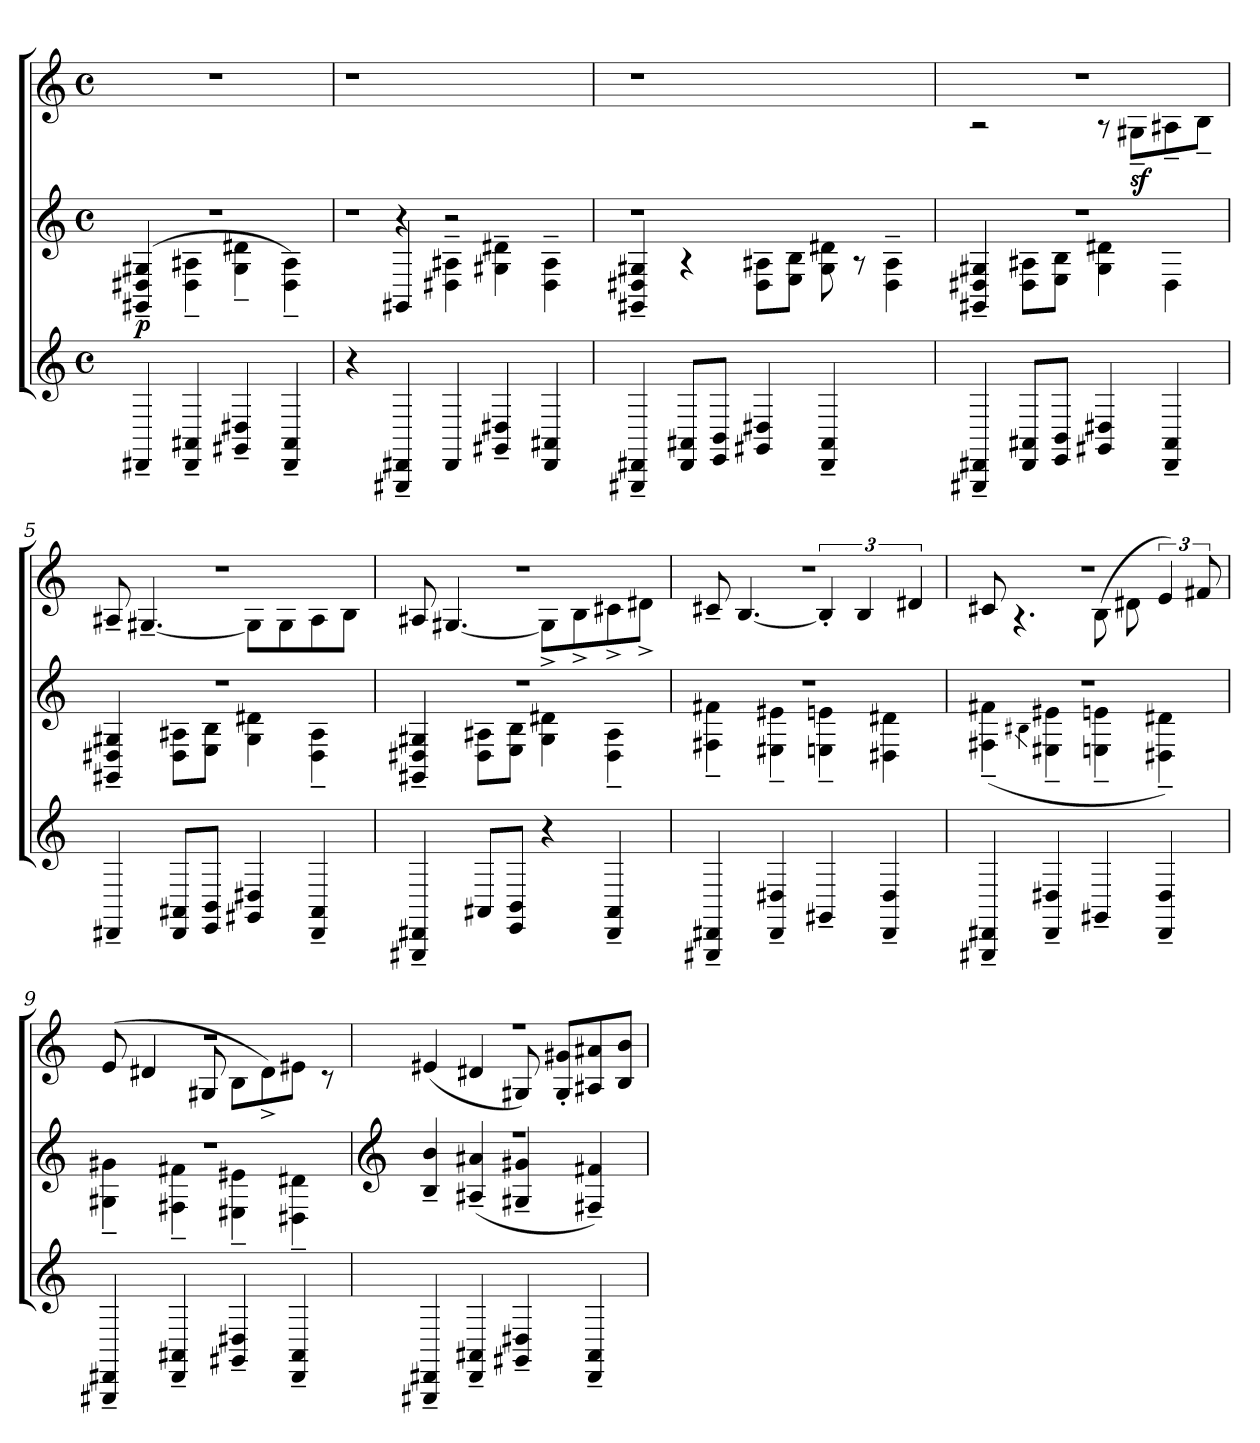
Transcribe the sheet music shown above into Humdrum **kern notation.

**kern	**kern	**dynam	**kern	**dynam
*part2	*part2	*part2	*part1	*part1
*staff3	*staff2	*staff2/3	*staff1	*staff1
*	*stria5	*	*	*
*clefG2	*clefG2	*	*clefG2	*
*k[]	*k[]	*	*k[]	*
*M4/4	*M4/4	*	*M4/4	*
*met(c)	*met(c)	*	*met(c)	*
=1	=1	=1	=1	=1
*	*^	*	*	*
!	!	!	!LO:DY:a=2	!	!
4DD#X~/	1r	(>4GG#X/~ 4D#X/~ 4G#X/~	p	1r	.
4DD#/<~ 4AA#X/<~	.	4D#\~ 4A#X\~	.	.	.
4GG#X/~ 4D#X/~	.	4G#\~ 4d#X\~	.	.	.
4DD#/~ 4AA#/~	.	4D#\~ 4A#\~)	.	.	.
=2	=2	=2	=2	=2	=2
*	*	*^	*	*	*
4r	1r	4ryy	4ryy	.	1r	.
4GGG#X/~ 4DD#X/~	.	4GG#X/	4r	.	.	.
4DD#/	.	2r	4D#X\~ 4A#X\~	.	.	.
4GG#X/~ 4D#X/~	.	.	4G#X\~ 4d#X\~	.	.	.
4DD#/ 4AA#X/	4ryy	4ryy	4D#\~ 4A#\~	.	4ryy	.
*	*	*v	*v	*	*	*
=3	=3	=3	=3	=3	=3
4GGG#X/~ 4DD#X/~	1r	4GG#X/~ 4D#X/~ 4G#X/~	.	1r	.
8DD#/ 8AA#X/L	.	4r	.	.	.
8EE/ 8BB/J	.	.	.	.	.
4GG#X/ 4D#X/	.	8D#\ 8A#X\L	.	.	.
.	.	8E\ 8B\J	.	.	.
4DD#/~ 4AA#/~	.	8G#\ 8d#X\	.	.	.
.	.	8r	.	.	.
4ryy	4ryy	4D#\~ 4A#\~	.	4ryy	.
=4	=4	=4	=4	=4	=4
*	*	*	*	*^	*
4GGG#X/~ 4DD#X/~	1r	4GG#X/~ 4D#X/~ 4G#X/~	.	1r	2r	.
8DD#/ 8AA#X/L	.	8D#\ 8A#X\L	.	.	.	.
8EE/ 8BB/J	.	8E\ 8B\J	.	.	.	.
4GG#X/ 4D#X/	.	4G#\ 4d#X\	.	.	8r	.
!	!	!	!	!	!	!LO:DY:b
.	.	.	.	.	8G#X~\L	sf
4DD#/~ 4AA#/~	.	4D#\	.	.	8A#X~\	.
.	.	.	.	.	8B~\J	.
=5	=5	=5	=5	=5	=5	=5
4DD#X~/	1r	4GG#X/~ 4D#X/~ 4G#X/~	.	1r	8A#X~/	.
.	.	.	.	.	[4.G#X~/	.
8DD#/ 8AA#X/L	.	8D#\ 8A#X\L	.	.	.	.
8EE/ 8BB/J	.	8E\ 8B\J	.	.	.	.
4GG#X/ 4D#X/	.	4G#\ 4d#X\	.	.	8G#\L]	.
.	.	.	.	.	8G#\	.
4DD#/~ 4AA#/~	.	4D#\~ 4A#\~	.	.	8A#\	.
.	.	.	.	.	8B\J	.
=6	=6	=6	=6	=6	=6	=6
4GGG#X/~ 4DD#X/~	1r	4GG#X/~ 4D#X/~ 4G#X/~	.	1r	8A#X/	.
.	.	.	.	.	[4.G#X/	.
8AA#X/L	.	8D#\ 8A#X\L	.	.	.	.
8EE/ 8BB/J	.	8E\ 8B\J	.	.	.	.
4r	.	4G#\ 4d#X\	.	.	8G#^\L]	.
.	.	.	.	.	8B^\	.
4DD#/~ 4AA#/~	.	4D#\~ 4A#\~	.	.	8c#X^\	.
.	.	.	.	.	8d#X^\J	.
=7	=7	=7	=7	=7	=7	=7
4GGG#X/~ 4DD#X/~	1r	4F#X\~ 4f#X\~	.	1r	8c#X~/	.
.	.	.	.	.	[4.B/	.
4DD#/~ 4D#X/~	.	4E#X\~ 4e#X\~	.	.	.	.
4GG#X~/	.	4En\~ 4en\~	.	.	6B'/]	.
.	.	.	.	.	6B/	.
4DD#/~ 4D#/~	.	4D#X\ 4d#X\	.	.	.	.
.	.	.	.	.	6d#X/	.
=8	=8	=8	=8	=8	=8	=8
4GGG#X/~ 4DD#X/~	1r	(>4F#X\~ 4f#X\~	.	1r	8c#X/	.
.	.	.	.	.	4.r	.
.	.	4qB#X\	.	.	.	.
4DD#/~ 4D#X/~	.	4E#X\~ 4e#X\~	.	.	.	.
4GG#X~/	.	4En\~ 4en\~	.	.	(<8B\	.
.	.	.	.	.	8d#X\	.
4DD#/~ 4D#/~	.	4D#X\~ 4d#X\~)	.	.	6e/)	.
.	.	.	.	.	12f#X/	.
=9	=9	=9	=9	=9	=9	=9
4GGG#X/~ 4DD#X/~	1r	4G#X\~ 4g#X\~	.	1r	(>8e/	.
.	.	.	.	.	4d#X/	.
4DD#/~ 4AA#X/~	.	4F#X\~ 4f#X\~	.	.	.	.
.	.	.	.	.	8G#X/	.
4GG#X/~ 4D#X/~	.	4E#X\~ 4e#X\~	.	.	8B\L	.
.	.	.	.	.	8d#^\)	.
4DD#/~ 4AA#/~	.	4D#X\~ 4d#X\~	.	.	8e#X\J	.
.	.	.	.	.	8r	.
=10	=10	=10	=10	=10	=10	=10
*	*clefG2	*	*	*	*	*
4GGG#X/~ 4DD#X/~	1r	4B/~ 4b/~	.	1r	(<4e#X/	.
4DD#/~ 4AA#X/~	.	(<4A#X/~ 4a#X/~	.	.	4d#X/	.
4GG#X/~ 4D#X/~	.	4G#X/~ 4g#X/~	.	.	8G#X/)	.
.	.	.	.	.	8G#/' 8g#X/'L	.
4DD#/~ 4AA#/~	.	4F#X/~ 4f#X/~)	.	.	8A#X/ 8a#X/	.
.	.	.	.	.	8B/ 8b/J	.
*	*v	*v	*	*	*	*
*	*	*	*v	*v	*
=	=	=	=	=
*-	*-	*-	*-	*-
